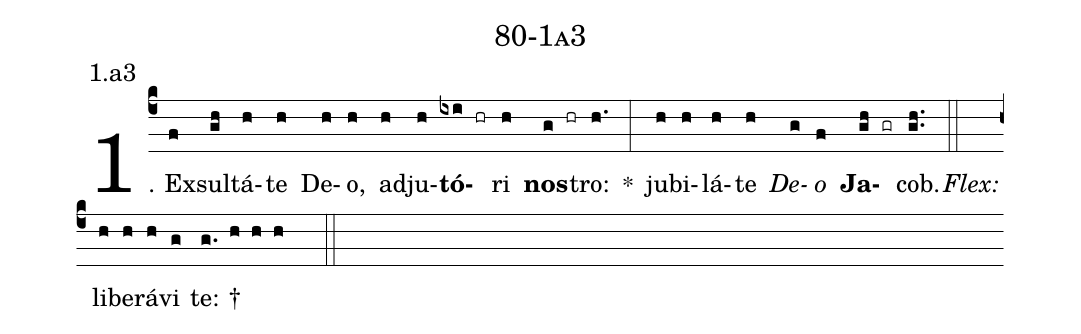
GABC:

name: 80-1a3;
annotation: 1.a3;
%%
(c4)1. Ex(f)sul(gh)tá(h)te(h) De(h)o,(h) ad(h)ju(h)<b>tó</b>(ixi hr)ri(h) <b>nos</b>(g hr)tro:(h.) *(:) ju(h)bi(h)lá(h)te(h) <i>De</i>(g)<i>o</i>(f) <b>Ja</b>(gh gr)cob.(gh..) (::)
<i>Flex:</i>()  li(h)be(h)rá(h)vi(g) te: †(g. h h h  ::)
